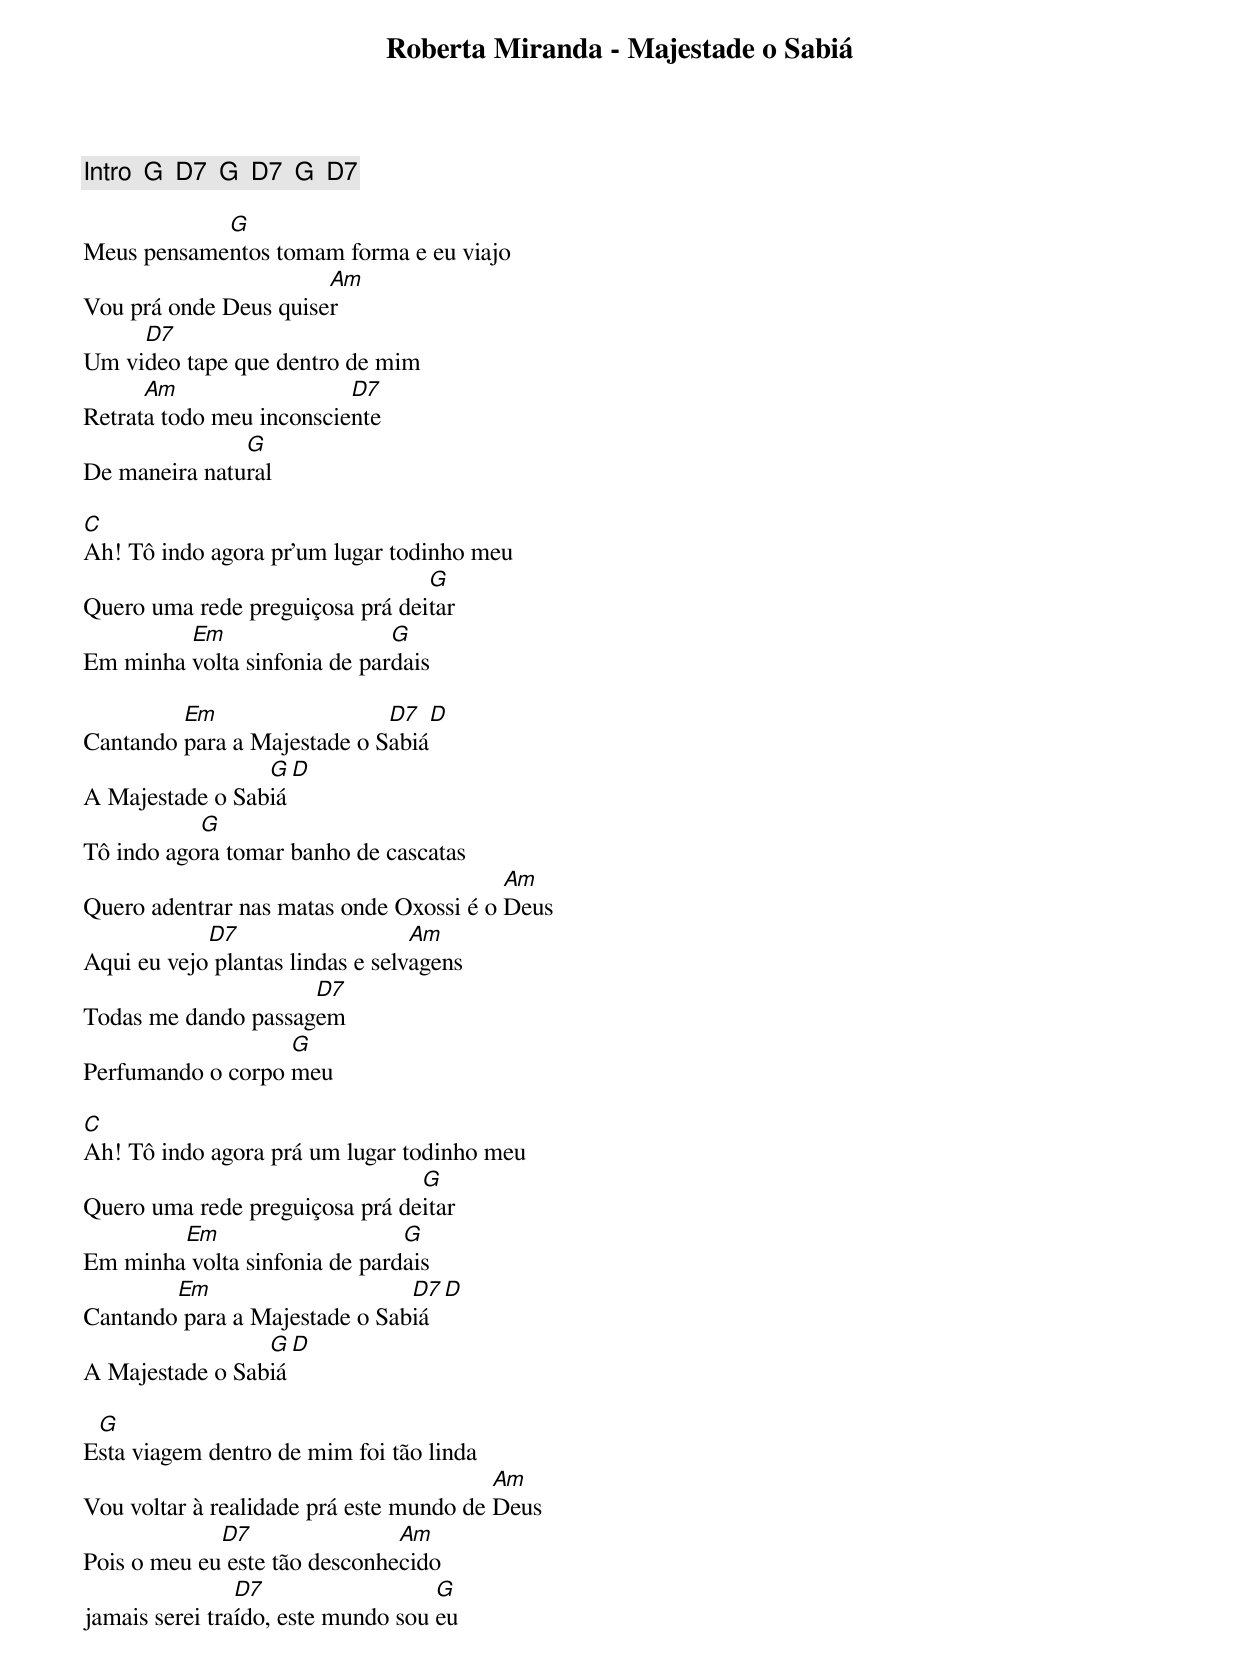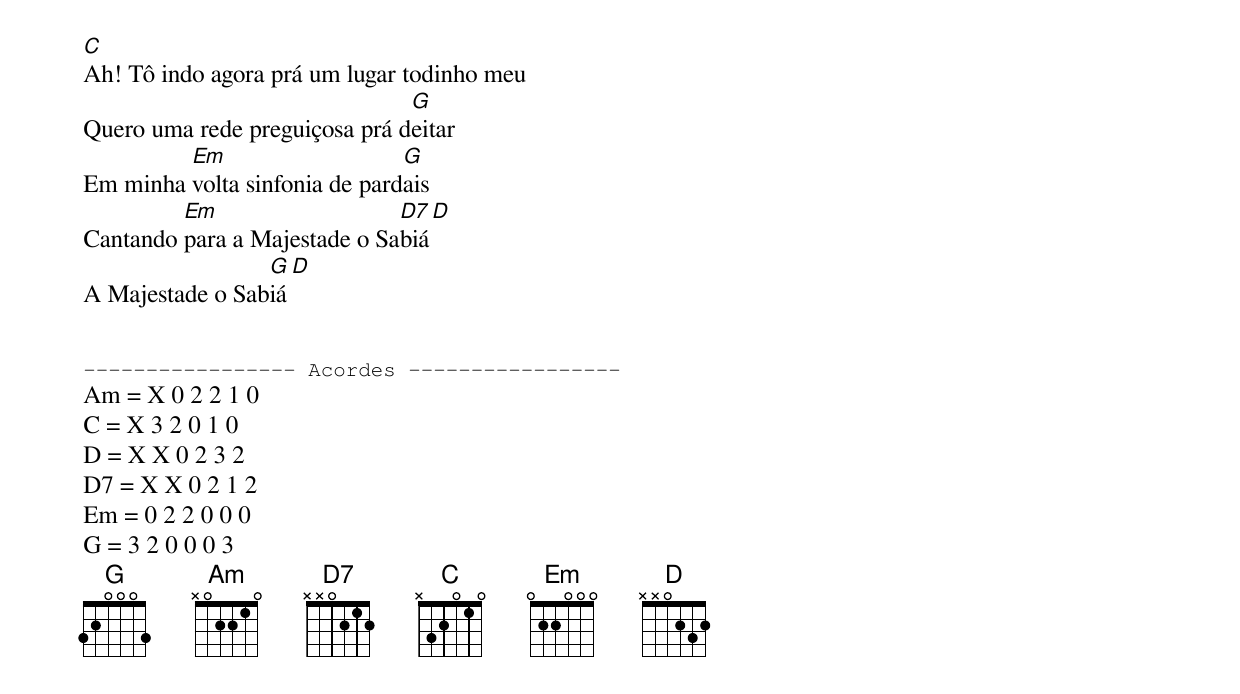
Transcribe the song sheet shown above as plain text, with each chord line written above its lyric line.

Roberta Miranda - Majestade o Sabiá

[Intro]  G  D7  G  D7  G  D7

            G
Meus pensamentos tomam forma e eu viajo
                       Am
Vou prá onde Deus quiser
     D7
Um video tape que dentro de mim
      Am                  D7
Retrata todo meu inconsciente
               G
De maneira natural

C
Ah! Tô indo agora pr'um lugar todinho meu
                                 G
Quero uma rede preguiçosa prá deitar
         Em                   G
Em minha volta sinfonia de pardais

         Em                  D7    D
Cantando para a Majestade o Sabiá
                 G        D
A Majestade o Sabiá
           G
Tô indo agora tomar banho de cascatas
                                         Am
Quero adentrar nas matas onde Oxossi é o Deus
            D7                    Am
Aqui eu vejo plantas lindas e selvagens
                     D7
Todas me dando passagem
                   G
Perfumando o corpo meu

C
Ah! Tô indo agora prá um lugar todinho meu
                                G
Quero uma rede preguiçosa prá deitar
        Em                     G
Em minha volta sinfonia de pardais
        Em                     D7  D
Cantando para a Majestade o Sabiá
                 G        D
A Majestade o Sabiá

 G
Esta viagem dentro de mim foi tão linda
                                         Am
Vou voltar à realidade prá este mundo de Deus
             D7                Am
Pois o meu eu este tão desconhecido
                D7                  G
jamais serei traído, este mundo sou eu

C
Ah! Tô indo agora prá um lugar todinho meu
                               G
Quero uma rede preguiçosa prá deitar
         Em                    G
Em minha volta sinfonia de pardais
         Em                   D7   D
Cantando para a Majestade o Sabiá
                 G       D
A Majestade o Sabiá


----------------- Acordes -----------------
Am = X 0 2 2 1 0
C = X 3 2 0 1 0
D = X X 0 2 3 2
D7 = X X 0 2 1 2
Em = 0 2 2 0 0 0
G = 3 2 0 0 0 3
